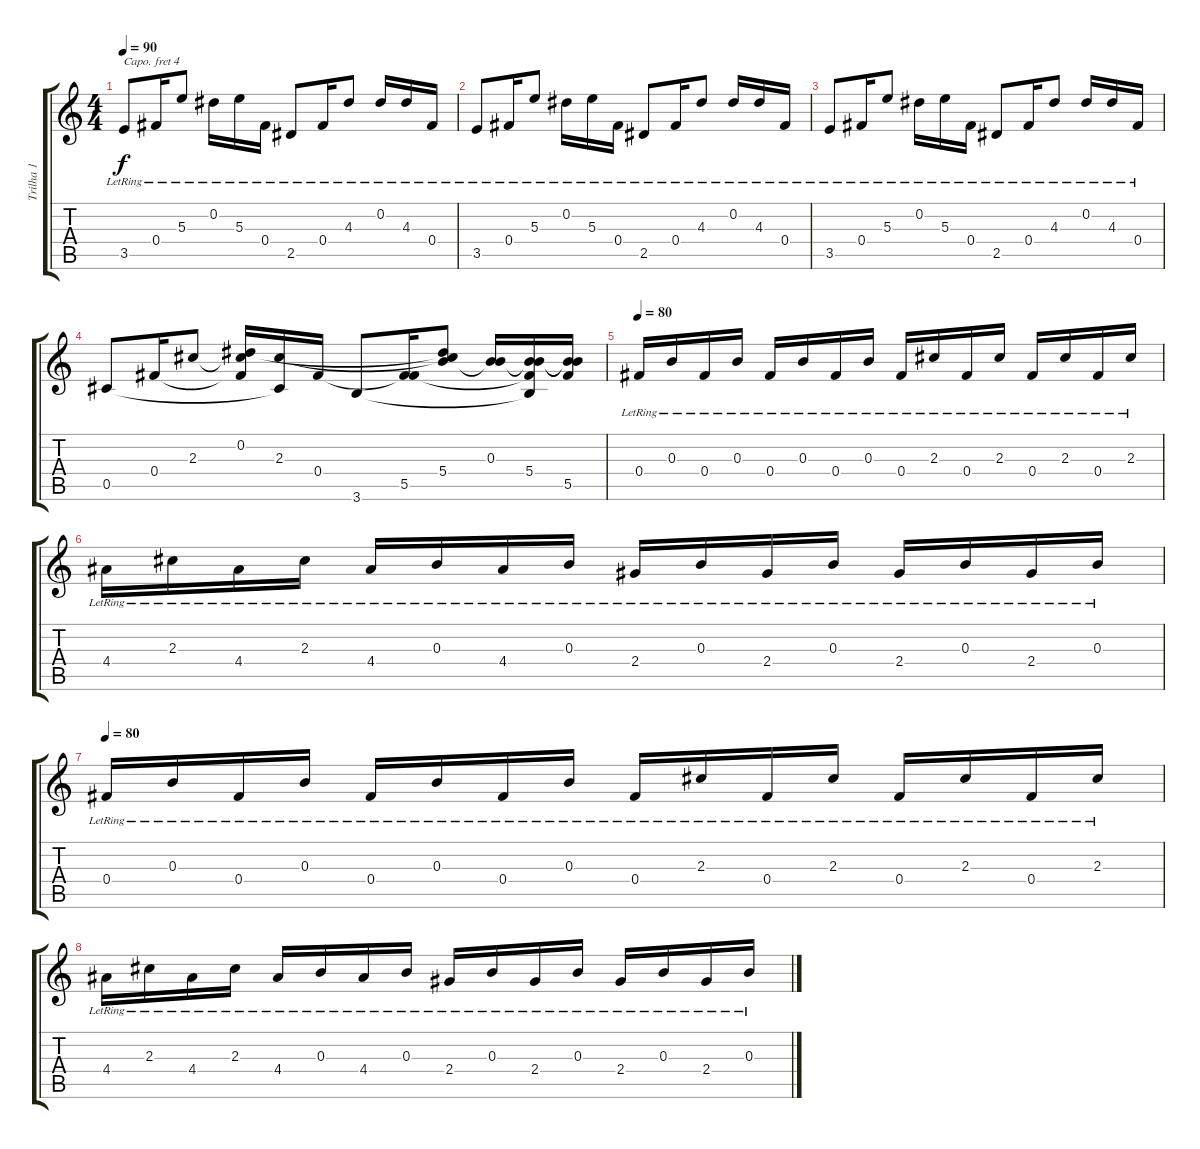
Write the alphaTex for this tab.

\track ("Trilha 1" "Trilha 1") {instrument acousticguitarsteel}
\staff {score tabs}
\capo 4
\tuning (E4 B3 G3 D3 A2 E2) {hide}
\ts (4 4)
\tempo 90
\clef g2
\ks c
3.5{lr}.8{dy f volume 13 instrument overdrivenguitar} 0.4{lr}.16 5.3{lr}.8 0.2{lr}.16 5.3{lr}.16 0.4{lr}.16 2.5{lr}.8 0.4{lr}.16 4.3{lr}.8 0.2{lr}.16 4.3{lr}.16 0.4{lr}.16 |
3.5{lr}.8 0.4{lr}.16 5.3{lr}.8 0.2{lr}.16 5.3{lr}.16 0.4{lr}.16 2.5{lr}.8 0.4{lr}.16 4.3{lr}.8 0.2{lr}.16 4.3{lr}.16 0.4{lr}.16 |
3.5{lr}.8 0.4{lr}.16 5.3{lr}.8 0.2{lr}.16 5.3{lr}.16 0.4{lr}.16 2.5{lr}.8 0.4{lr}.16 4.3{lr}.8 0.2{lr}.16 4.3{lr}.16 0.4{lr}.16 |
0.5.8 0.4.16 2.3.8 (0.2 2.3{t} 0.4{t}).16 (2.3 0.5{t}).16 0.4.16 3.6.8 (0.4{t} 5.5).16 (0.2{t} 2.3{t} 5.4).8 (0.3 5.4{t}).16 (0.3{t} 5.4 5.5{t} 3.6{t}).16 (0.3{t} 5.4{t} 5.5).16 |
\tempo 80
0.4{lr}.16{volume 16 instrument acousticguitarsteel} 0.3{lr}.16 0.4{lr}.16 0.3{lr}.16 0.4{lr}.16 0.3{lr}.16 0.4{lr}.16 0.3{lr}.16 0.4{lr}.16 2.3{lr}.16 0.4{lr}.16 2.3{lr}.16 0.4{lr}.16 2.3{lr}.16 0.4{lr}.16 2.3{lr}.16 |
4.4{lr}.16 2.3{lr}.16 4.4{lr}.16 2.3{lr}.16 4.4{lr}.16 0.3{lr}.16 4.4{lr}.16 0.3{lr}.16 2.4{lr}.16 0.3{lr}.16 2.4{lr}.16 0.3{lr}.16 2.4{lr}.16 0.3{lr}.16 2.4{lr}.16 0.3{lr}.16 |
\tempo 80
0.4{lr}.16{instrument acousticguitarsteel} 0.3{lr}.16 0.4{lr}.16 0.3{lr}.16 0.4{lr}.16 0.3{lr}.16 0.4{lr}.16 0.3{lr}.16 0.4{lr}.16 2.3{lr}.16 0.4{lr}.16 2.3{lr}.16 0.4{lr}.16 2.3{lr}.16 0.4{lr}.16 2.3{lr}.16 |
4.4{lr}.16 2.3{lr}.16 4.4{lr}.16 2.3{lr}.16 4.4{lr}.16 0.3{lr}.16 4.4{lr}.16 0.3{lr}.16 2.4{lr}.16 0.3{lr}.16 2.4{lr}.16 0.3{lr}.16 2.4{lr}.16 0.3{lr}.16 2.4{lr}.16 0.3{lr}.16
